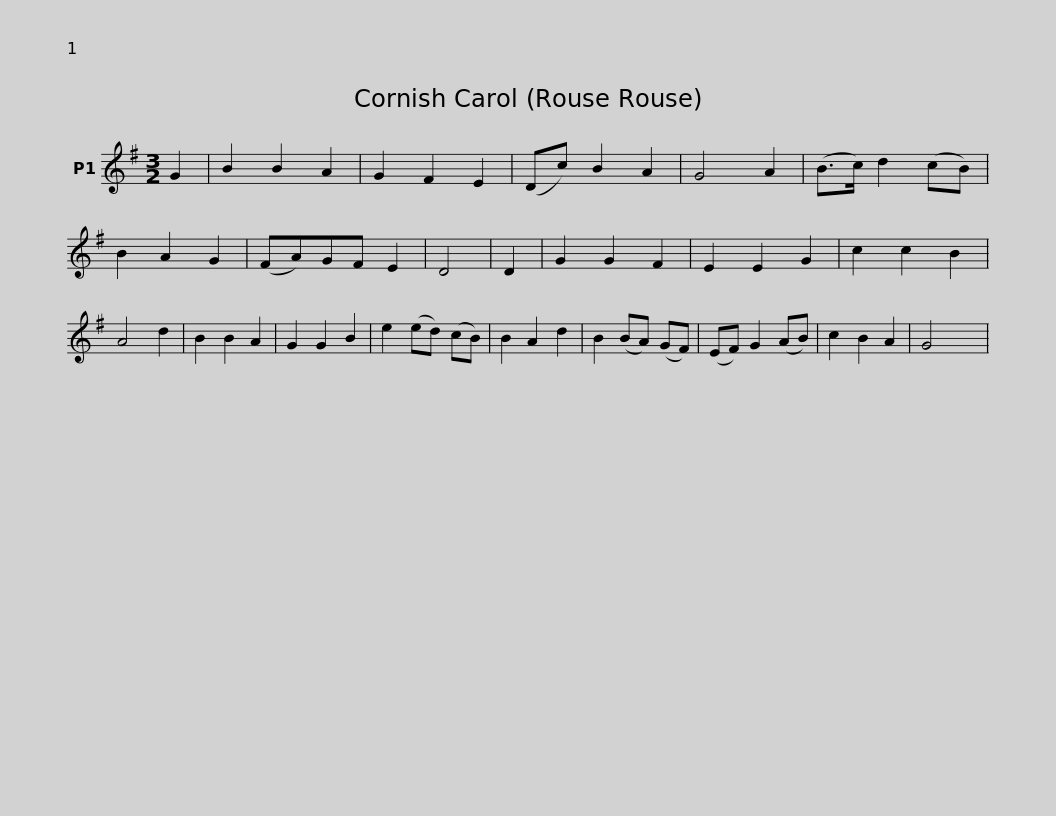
X:1
L:1/8
M:3/2
I:linebreak $
K:G
V:1 treble
V:1
 G2 | B2 B2 A2 | G2 F2 E2 | (Dc) B2 A2 | G4 A2 | %5
 (B>c) d2 (cB) |$ B2 A2 G2 | (FA)GF E2 | D4 | D2 | %10
 G2 G2 F2 | E2 E2 G2 |$ c2 c2 B2 | A4 d2 | B2 B2 A2 | %15
 G2 G2 B2 | e2 (ed) (cB) |$ B2 A2 d2 | B2 (BA) (GF) | (EF) G2 (AB) | %20
 c2 B2 A2 | G4 x2 | %22
